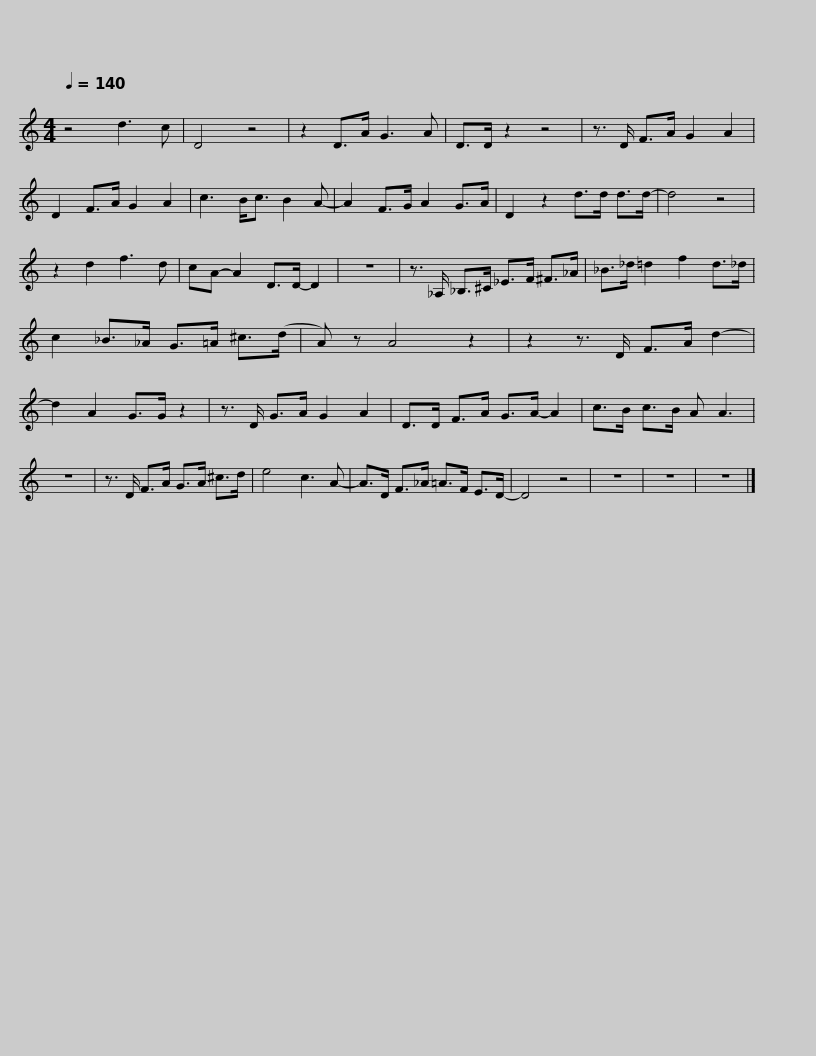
X:1
L:1/8
Q:1/4=140
M:4/4
I:linebreak $
K:C
V:1 treble
V:1
 z4 d3 c | D4 z4 | z2 D>A G3 A | D>D z2 z4 | z3/2 D/ F>A G2 A2 | %5
 D2 F>A G2 A2 | c3 B<c B2 A- | A2 F>G A2 G>A |$ D2 z2 d>d d>d- | d4 z4 | %10
 z2 d2 f3 d | cA- A2 D>D- D2 | z8 | z3/2 _A,/ _B,>^C _E>F ^F>_A | _B>_d =d2 f2 d>_d |$ %15
 c2 _B>_A G>=A ^c>(d | A) z A4 z2 | z2 z3/2 D/ F>A d2- | d2 A2 G>G z2 | z3/2 D/ G>A G2 A2 | %20
 D>D F>A G>A- A2 |$ c>B c>B A A3 | z8 | z3/2 D/ F>A G>A ^c>d | e4 c3 A- | %25
 A>D F>_A =A>F E>D- | D4 z4 | z8 | z8 | z8 |] %30
